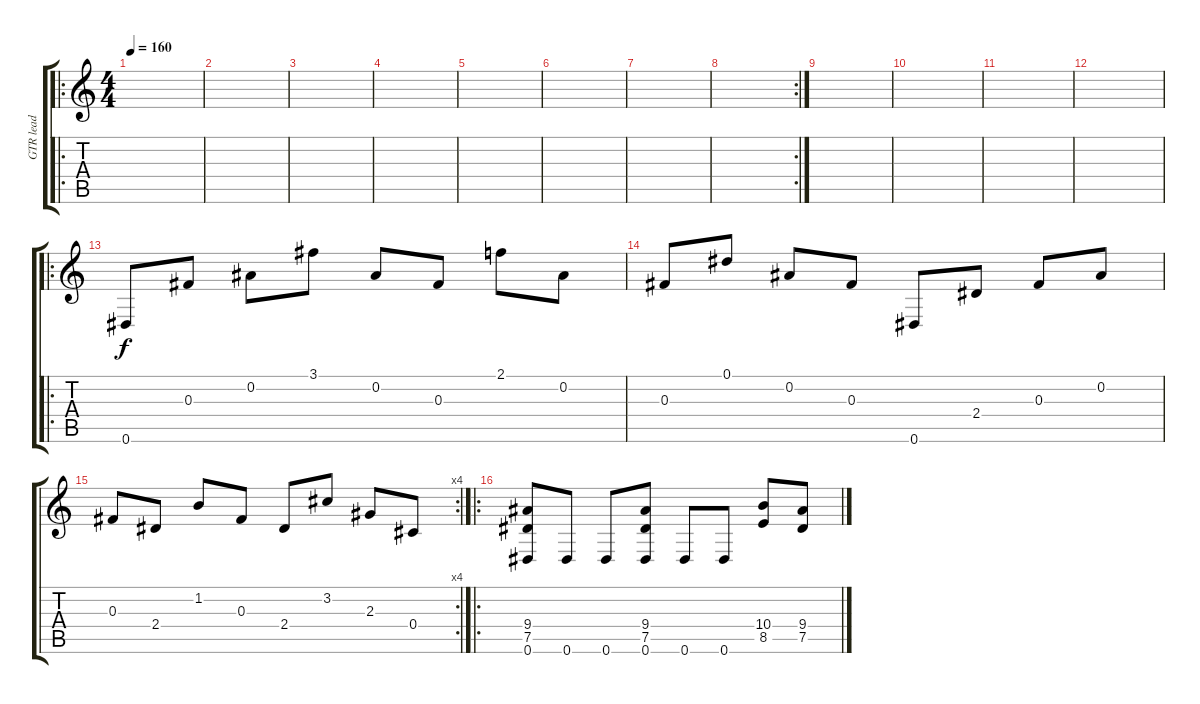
\track ("GTR lead" "GTR lead") {instrument distortionguitar}
\staff {score tabs}
\tuning (Eb4 Bb3 Gb3 Db3 Ab2 Eb2) {hide}
\ro
\ts (4 4)
\tempo 160
\clef g2
\ks c
|
|
|
|
|
|
|
\rc 2
|
|
|
|
|
\ro
0.6.8 0.3.8 0.2.8 3.1.8 0.2.8 0.3.8 2.1.8 0.2.8 |
0.3.8 0.1.8 0.2.8 0.3.8 0.6.8 2.4.8 0.3.8 0.2.8 |
\rc 4
0.3.8 2.4.8 1.2.8 0.3.8 2.4.8 3.2.8 2.3.8 0.4.8 |
\ro
(9.4 7.5 0.6).8 0.6.8 0.6.8 (9.4 7.5 0.6).8 0.6.8 0.6.8 (10.4 8.5).8 (9.4 7.5).8
